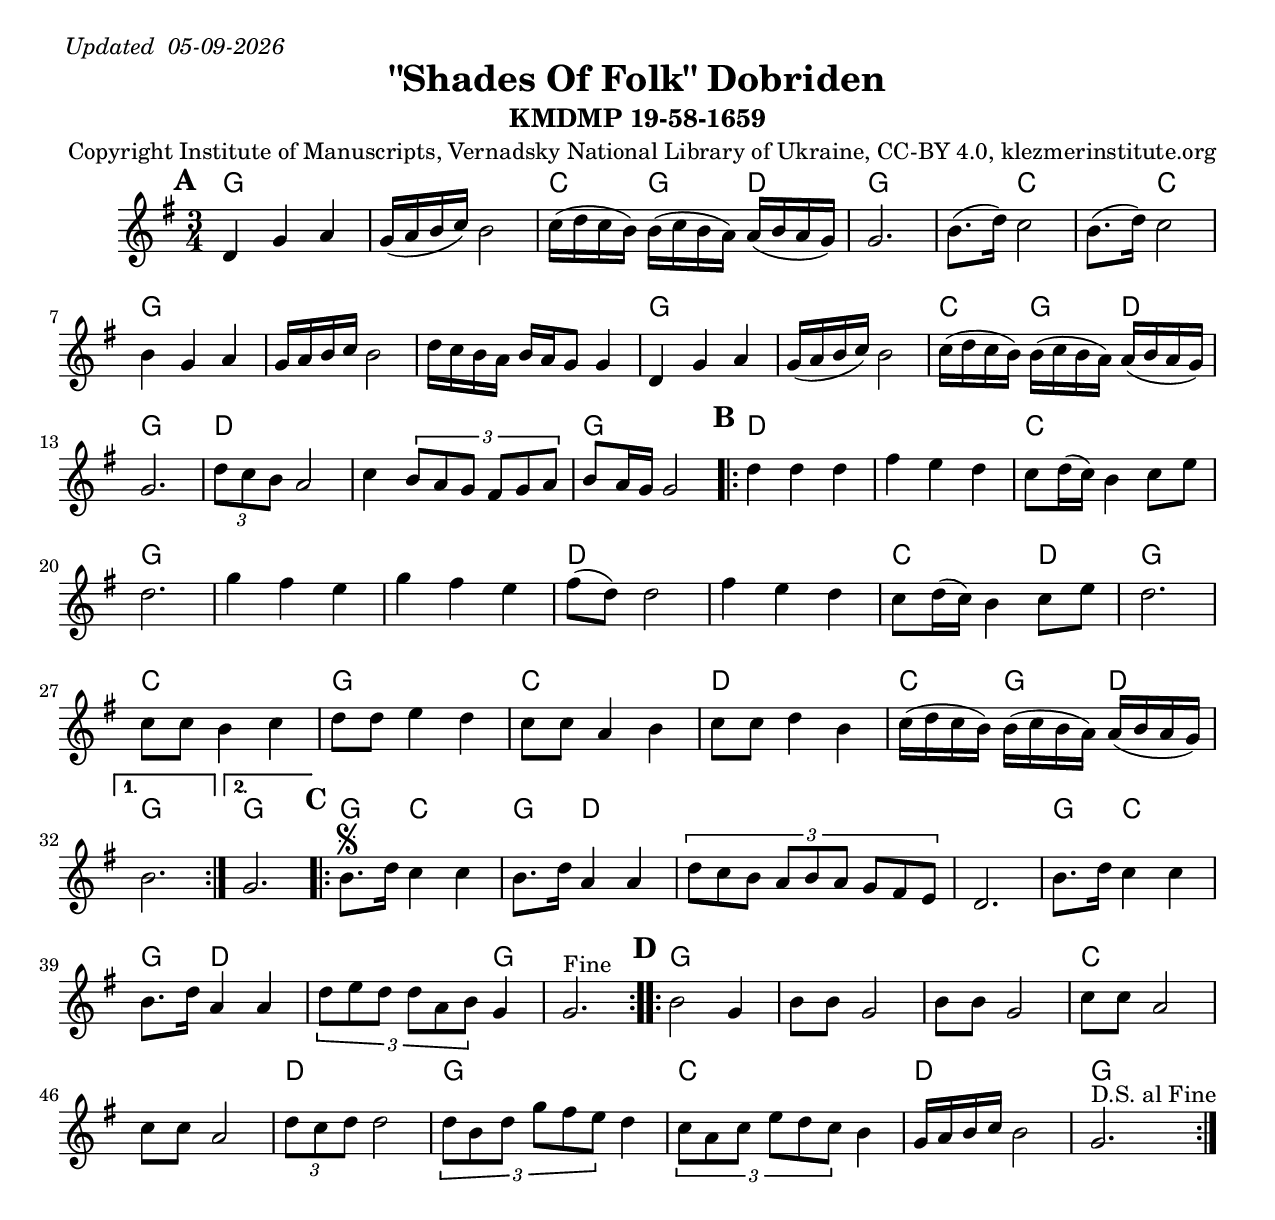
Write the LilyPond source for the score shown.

\version "2.18.0"
\include "english.ly"
%\pointAndClickOff
\paper{
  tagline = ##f
  print-all-headers = ##t
  #(set-paper-size "letter")
}

date = #(strftime "%d-%m-%Y" (localtime (current-time)))
\markup{ \italic{ " Updated " \date } }

%\markup{ Source filename: KMDMP 19-58-1659 - Shades Of Folk Dobriden - C.ly }

global = {
  \clef treble
  \key g \major
  \time 3/4
  \set Score.markFormatter = #format-mark-box-alphabet
}


%################################# Music Blocks ########################

sopmusicA = { 
\mark \default
d4 g a 
g16 (a b c') b2
 c'16 (d' c' b) b (c' b a) a (b a g)
 g2.
 b8. (d'16) c'2
 b8. (d'16) c'2
 b4 g a 
g16 a b c' b2
 d'16 c' b a b a g8 g4 
d4 g a 
g16 (a b c') b2 
c'16 (d' c' b) b (c' b a) a (b a g) 
g2.
\times 2/3 { d'8 c' b } a2 
c'4 \times 2/3 {b8 a g fs g a}
 b8 a16 g g2
}

sopmusicB = {
\mark \default
 d'4 d' d' 
fs' e' d' 
c'8 d'16 (c') b4 c'8 e' 
d'2.
 g'4 fs' e' 
g' fs' e' 
fs'8 (d') d'2
 fs'4 e' d' 
c'8 d'16 (c') b4 c'8 e' 
d'2.
c'8 c' b4 c'
d'8 d' e'4 d'
 c'8 c' a4 b 
c'8 c' d'4 b 
c'16 (d' c' b) b (c' b a) a (b a g)
}
sopmusicBA = {
 b2.
}
sopmusicBB = {
 g2.
}

sopmusicC = {
\mark \default
 b8. \segno d'16 c'4 c'4
 b8. d'16 a4 a4 
 \times 2/3 {d'8 c' b a b a g fs e}
 d2.
 b8. d'16 c'4 c' 
b8. d'16 a4 a 
\times 2/3 {d'8 e' d' d' a b} g4
 g2. ^"Fine" 
}

sopmusicD = {
\mark \default
 b2  g4
 b8 b g2
 b8 b g2
 c'8 c' a2
 c'8 c' a2
 \times 2/3 {d'8 c' d'} d'2
 \times 2/3 {d'8 b d' g' fs' e'} d'4
 \times 2/3 {c'8 a c' e' d' c'} b4
 g16 a b c' b2
 g2. ^"D.S. al Fine"
}


%#################################### Melody ########################
melody = \transpose c c' {
  \global

\sopmusicA 
\repeat volta 2 \sopmusicB \alternative {\sopmusicBA \sopmusicBB}
\repeat volta 2 \sopmusicC
\repeat volta 2 \sopmusicD 

}
%################################# Lyrics #####################





%################################# Chords #######################

harmonies = \transpose c c \chordmode { 
g2. s2. c4 g4 d4 g2.
s4 c2 s4 c2 g2. s2. s2. g2. s2.
c4 g4 d4 g2. d2. s2. g2.
d2. s2. c2. g2. s2. s2. d2. s2. c2 d4 g2.
c2. g2. c2. d2. c4 g4 d4 g2.
g2. g4 c2 g4 d2 s2. s2. g4 c2 g4 d2 s2 g4 s2.
g2. s2. s2. c2. s2. d2. g2. c2. d2. g2. 
}

\score {
  <<
    \new ChordNames {
      \set chordChanges = ##f
      #(set-paper-size "letter")
      #(set-paper-size "letter")
      \harmonies
    }
    \new Staff
    \melody
  >>


\header {
title="\"Shades Of Folk\" Dobriden"
    subtitle="KMDMP 19-58-1659"
	opus="Copyright Institute of Manuscripts, Vernadsky National Library of Ukraine, CC-BY 4.0, klezmerinstitute.org"
}

  \midi{\tempo 4 = 120}
  \layout{indent = 1.0\cm}
}
